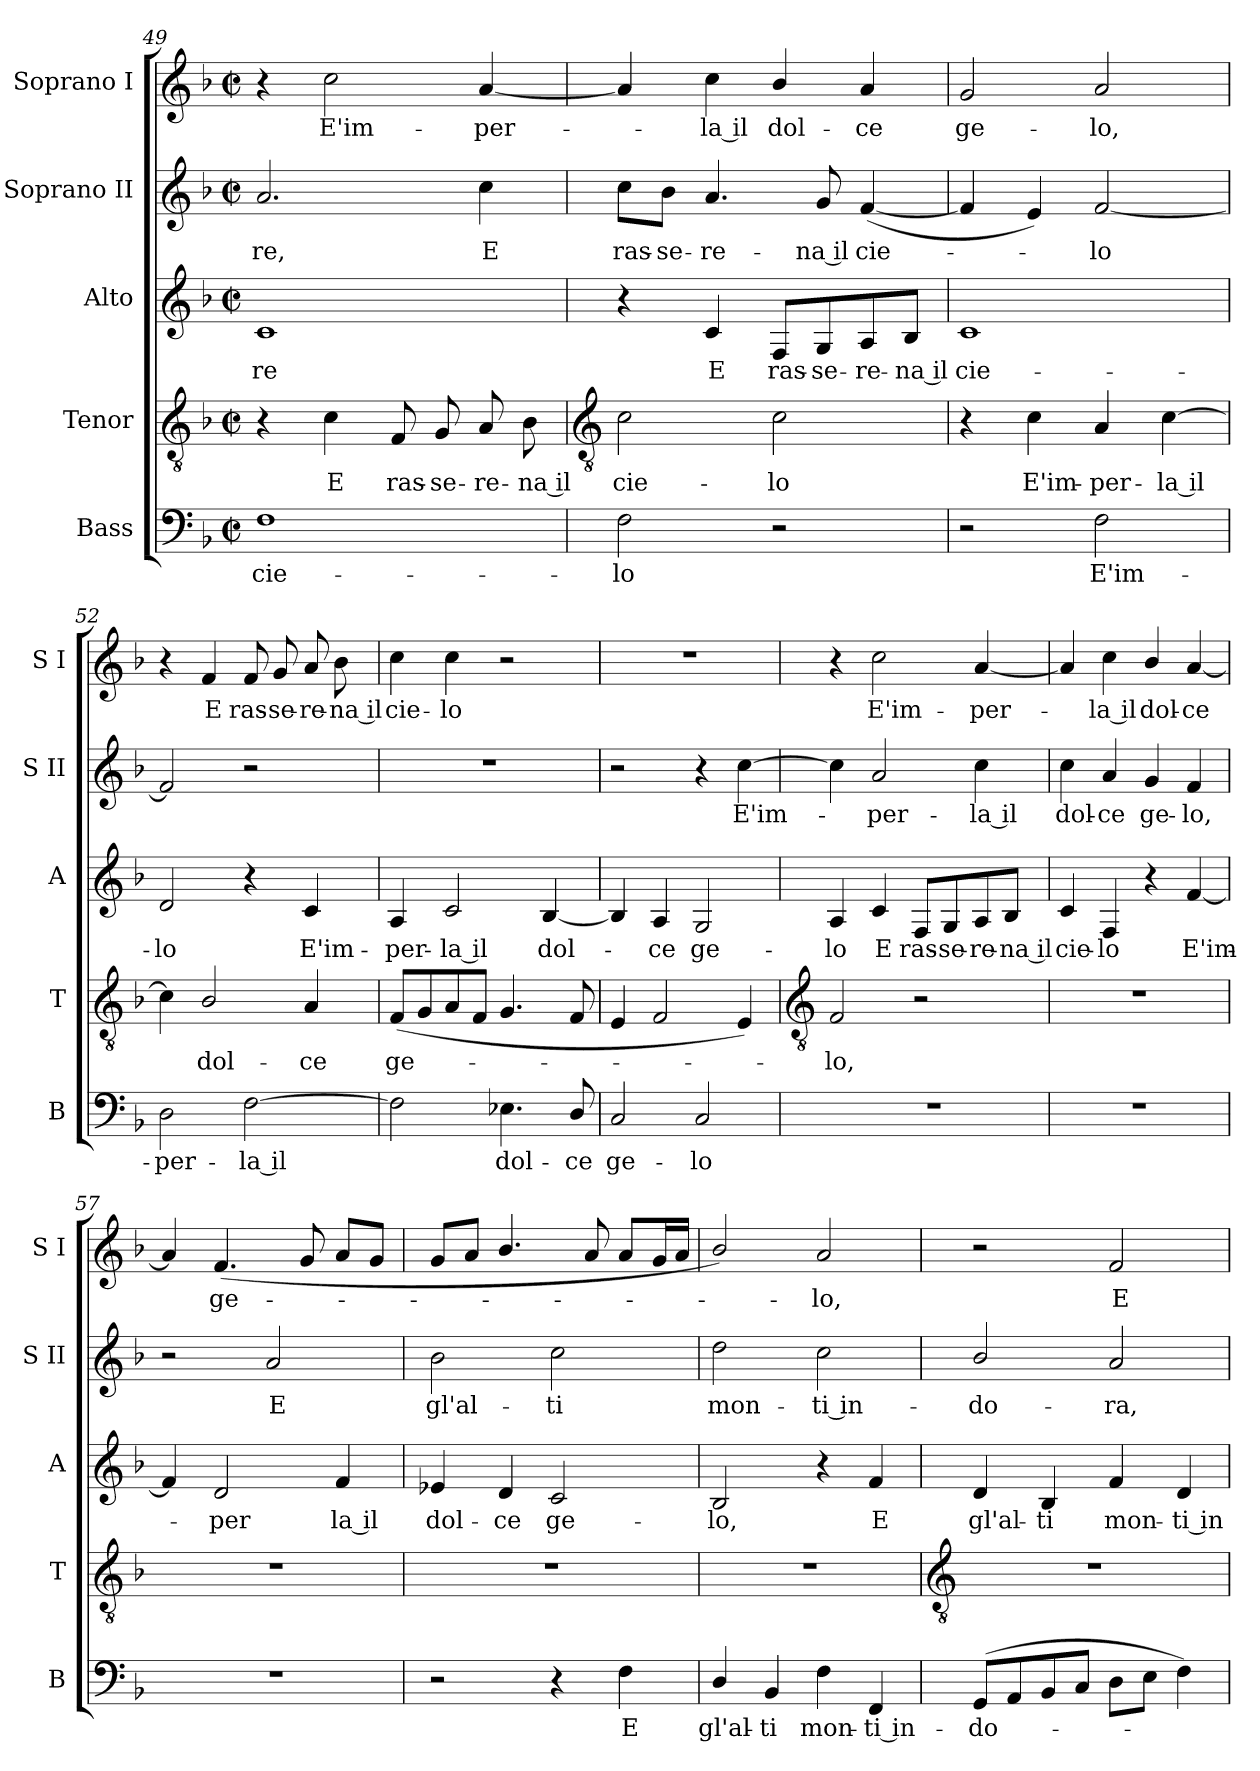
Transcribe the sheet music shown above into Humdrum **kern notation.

**kern	**text	**kern	**text	**kern	**text	**kern	**text	**kern	**text
*part5	*part5	*part4	*part4	*part3	*part3	*part2	*part2	*part1	*part1
*staff5	*staff5	*staff4	*staff4	*staff3	*staff3	*staff2	*staff2	*staff1	*staff1
*I"Bass	*	*I"Tenor	*	*I"Alto	*	*I"Soprano II	*	*I"Soprano I	*
*I'B	*	*I'T	*	*I'A	*	*I'S II	*	*I'S I	*
*clefF4	*	*clefGv2	*	*clefG2	*	*clefG2	*	*clefG2	*
*k[b-]	*	*k[b-]	*	*k[b-]	*	*k[b-]	*	*k[b-]	*
*F:	*	*F:	*	*F:	*	*F:	*	*F:	*
*M2/2	*	*M2/2	*	*M2/2	*	*M2/2	*	*M2/2	*
*met(c|)	*	*met(c|)	*	*met(c|)	*	*met(c|)	*	*met(c|)	*
=49	=49	=49	=49	=49	=49	=49	=49	=49	=49
!	!LO:LY:b	!	!	!	!LO:LY:b	!	!LO:LY:b	!	!
1F	cie-	4r	.	1c	-re	2.a	-re,	4r	.
!	!	!	!LO:LY:b	!	!	!	!	!	!LO:LY:b
.	.	4c	E	.	.	.	.	2cc	E'im-
!	!	!	!LO:LY:b	!	!	!	!	!	!
.	.	8F	ras-	.	.	.	.	.	.
!	!	!	!LO:LY:b	!	!	!	!	!	!
.	.	8G	-se-	.	.	.	.	.	.
!	!	!	!LO:LY:b	!	!	!	!LO:LY:b	!	!LO:LY:b
.	.	8A	-re-	.	.	4cc	E	[4a	-per-
!	!	!	!LO:LY:b	!	!	!	!	!	!
.	.	8B-	-na il	.	.	.	.	.	.
!!LO:LB:g=z
=50	=50	=50	=50	=50	=50	=50	=50	=50	=50
*	*	*clefGv2	*	*	*	*	*	*	*
!	!LO:LY:b	!	!LO:LY:b	!	!	!	!LO:LY:b	!	!
2F	-lo	2c	cie-	4r	.	8cc\L	ras-	4a]	.
!	!	!	!	!	!	!	!LO:LY:b	!	!
.	.	.	.	.	.	8b-\J	-se-	.	.
!	!	!	!	!	!LO:LY:b	!	!LO:LY:b	!	!LO:LY:b
.	.	.	.	4c	E	4.a	-re-	4cc	la il
!	!	!	!LO:LY:b	!	!LO:LY:b	!	!	!	!LO:LY:b
2r	.	2c	-lo	8F/L	ras-	.	.	4b-/	dol-
!	!	!	!	!	!LO:LY:b	!	!LO:LY:b	!	!
.	.	.	.	8G/	-se-	8g	-na il	.	.
!	!	!	!	!	!LO:LY:b	!	!LO:LY:b	!	!LO:LY:b
.	.	.	.	8A/	-re-	(<[4f	cie-	4a	-ce
!	!	!	!	!	!LO:LY:b	!	!	!	!
.	.	.	.	8B-/J	-na il	.	.	.	.
=51	=51	=51	=51	=51	=51	=51	=51	=51	=51
!	!	!	!	!	!LO:LY:b	!	!	!	!LO:LY:b
2r	.	4r	.	1c	cie-	4f]	.	2g	ge-
!	!	!	!LO:LY:b	!	!	!	!	!	!
.	.	4c	E'im-	.	.	4e)	.	.	.
!	!LO:LY:b	!	!LO:LY:b	!	!	!	!LO:LY:b	!	!LO:LY:b
2F	E'im-	4A	-per-	.	.	[2f	lo	2a	-lo,
!	!	!	!LO:LY:b	!	!	!	!	!	!
.	.	[4c	-la il	.	.	.	.	.	.
=52	=52	=52	=52	=52	=52	=52	=52	=52	=52
!	!LO:LY:b	!	!	!	!LO:LY:b	!	!	!	!
2D	-per-	4c]	.	2d	-lo	2f]	.	4r	.
!	!	!	!LO:LY:b	!	!	!	!	!	!LO:LY:b
.	.	2B-/	dol-	.	.	.	.	4f	E
!	!LO:LY:b	!	!	!	!	!	!	!	!LO:LY:b
[2F	-la il	.	.	4r	.	2r	.	8f	ras-
!	!	!	!	!	!	!	!	!	!LO:LY:b
.	.	.	.	.	.	.	.	8g	-se-
!	!	!	!LO:LY:b	!	!LO:LY:b	!	!	!	!LO:LY:b
.	.	4A	-ce	4c	E'im-	.	.	8a	-re-
!	!	!	!	!	!	!	!	!	!LO:LY:b
.	.	.	.	.	.	.	.	8b-	-na il
=53	=53	=53	=53	=53	=53	=53	=53	=53	=53
!	!	!	!LO:LY:b	!	!LO:LY:b	!	!	!	!LO:LY:b
2F]	.	(<8FL	ge-	4A	-per-	1r	.	4cc	cie-
.	.	8G	.	.	.	.	.	.	.
!	!	!	!	!	!LO:LY:b	!	!	!	!LO:LY:b
.	.	8A	.	2c	-la il	.	.	4cc	-lo
.	.	8FJ	.	.	.	.	.	.	.
!	!LO:LY:b	!	!	!	!	!	!	!	!
4.E-X	dol-	4.G	.	.	.	.	.	2r	.
!	!	!	!	!	!LO:LY:b	!	!	!	!
.	.	.	.	[4B-	dol-	.	.	.	.
!	!LO:LY:b	!	!	!	!	!	!	!	!
8D/	-ce	8F	.	.	.	.	.	.	.
=54	=54	=54	=54	=54	=54	=54	=54	=54	=54
!	!LO:LY:b	!	!	!	!	!	!	!	!
2C	ge-	4E	.	4B-]	.	2r	.	1r	.
!	!	!	!	!	!LO:LY:b	!	!	!	!
.	.	2F	.	4A	ce	.	.	.	.
!	!LO:LY:b	!	!	!	!LO:LY:b	!	!	!	!
2C	-lo	.	.	2G	ge-	4r	.	.	.
!	!	!	!	!	!	!	!LO:LY:b	!	!
.	.	4E)	.	.	.	[4cc	E'im-	.	.
!!LO:LB:g=z
=55	=55	=55	=55	=55	=55	=55	=55	=55	=55
*	*	*clefGv2	*	*	*	*	*	*	*
!	!	!	!LO:LY:b	!	!LO:LY:b	!	!	!	!
1r	.	2F	lo,	4A	-lo	4cc]	.	4r	.
!	!	!	!	!	!LO:LY:b	!	!LO:LY:b	!	!LO:LY:b
.	.	.	.	4c	E	2a	per-	2cc	E'im-
!	!	!	!	!	!LO:LY:b	!	!	!	!
.	.	2r	.	8F/L	ras-	.	.	.	.
!	!	!	!	!	!LO:LY:b	!	!	!	!
.	.	.	.	8G/	-se-	.	.	.	.
!	!	!	!	!	!LO:LY:b	!	!LO:LY:b	!	!LO:LY:b
.	.	.	.	8A/	-re-	4cc	-la il	[4a	-per-
!	!	!	!	!	!LO:LY:b	!	!	!	!
.	.	.	.	8B-/J	-na il	.	.	.	.
=56	=56	=56	=56	=56	=56	=56	=56	=56	=56
!	!	!	!	!	!LO:LY:b	!	!LO:LY:b	!	!
1r	.	1r	.	4c	cie-	4cc	dol-	4a]	.
!	!	!	!	!	!LO:LY:b	!	!LO:LY:b	!	!LO:LY:b
.	.	.	.	4F	-lo	4a	-ce	4cc	la il
!	!	!	!	!	!	!	!LO:LY:b	!	!LO:LY:b
.	.	.	.	4r	.	4g	ge-	4b-/	dol-
!	!	!	!	!	!LO:LY:b	!	!LO:LY:b	!	!LO:LY:b
.	.	.	.	[4f	E'im-	4f	-lo,	[4a	-ce
=57	=57	=57	=57	=57	=57	=57	=57	=57	=57
1r	.	1r	.	4f]	.	2r	.	4a]	.
!	!	!	!	!	!LO:LY:b	!	!	!	!LO:LY:b
.	.	.	.	2d	per	.	.	(<4.f	ge-
!	!	!	!	!	!	!	!LO:LY:b	!	!
.	.	.	.	.	.	2a	E	.	.
.	.	.	.	.	.	.	.	8g	.
!	!	!	!	!	!LO:LY:b	!	!	!	!
.	.	.	.	4f	la il	.	.	8aL	.
.	.	.	.	.	.	.	.	8gJ	.
=58	=58	=58	=58	=58	=58	=58	=58	=58	=58
!	!	!	!	!	!LO:LY:b	!	!LO:LY:b	!	!
2r	.	1r	.	4e-X	dol-	2b-	gl'al-	8gL	.
.	.	.	.	.	.	.	.	8aJ	.
!	!	!	!	!	!LO:LY:b	!	!	!	!
.	.	.	.	4d	-ce	.	.	4.b-/	.
!	!	!	!	!	!LO:LY:b	!	!LO:LY:b	!	!
4r	.	.	.	2c	ge-	2cc	-ti	.	.
.	.	.	.	.	.	.	.	8a	.
!	!LO:LY:b	!	!	!	!	!	!	!	!
4F	E	.	.	.	.	.	.	8aL	.
.	.	.	.	.	.	.	.	16gL	.
.	.	.	.	.	.	.	.	16aJJ	.
=59	=59	=59	=59	=59	=59	=59	=59	=59	=59
!	!LO:LY:b	!	!	!	!LO:LY:b	!	!LO:LY:b	!	!
4D/	gl'al-	1r	.	2B-	-lo,	2dd	mon-	2b-/)	.
!	!LO:LY:b	!	!	!	!	!	!	!	!
4BB-	-ti	.	.	.	.	.	.	.	.
!	!LO:LY:b	!	!	!	!	!	!LO:LY:b	!	!LO:LY:b
4F	mon-	.	.	4r	.	2cc	-ti in-	2a	lo,
!	!LO:LY:b	!	!	!	!LO:LY:b	!	!	!	!
4FF	-ti in-	.	.	4f	E	.	.	.	.
!!LO:LB:g=z
=60	=60	=60	=60	=60	=60	=60	=60	=60	=60
*	*	*clefGv2	*	*	*	*	*	*	*
!	!LO:LY:b	!	!	!	!LO:LY:b	!	!LO:LY:b	!	!
(<8GGL	-do-	1r	.	4d	gl'al-	2b-/	-do-	2r	.
8AA	.	.	.	.	.	.	.	.	.
!	!	!	!	!	!LO:LY:b	!	!	!	!
8BB-	.	.	.	4B-	-ti	.	.	.	.
8CJ	.	.	.	.	.	.	.	.	.
!	!	!	!	!	!LO:LY:b	!	!LO:LY:b	!	!LO:LY:b
8DL	.	.	.	4f	mon-	2a	-ra,	2f	E
8EJ	.	.	.	.	.	.	.	.	.
!	!	!	!	!	!LO:LY:b	!	!	!	!
4F)	.	.	.	4d	-ti in-	.	.	.	.
=	=	=	=	=	=	=	=	=	=
*-	*-	*-	*-	*-	*-	*-	*-	*-	*-
